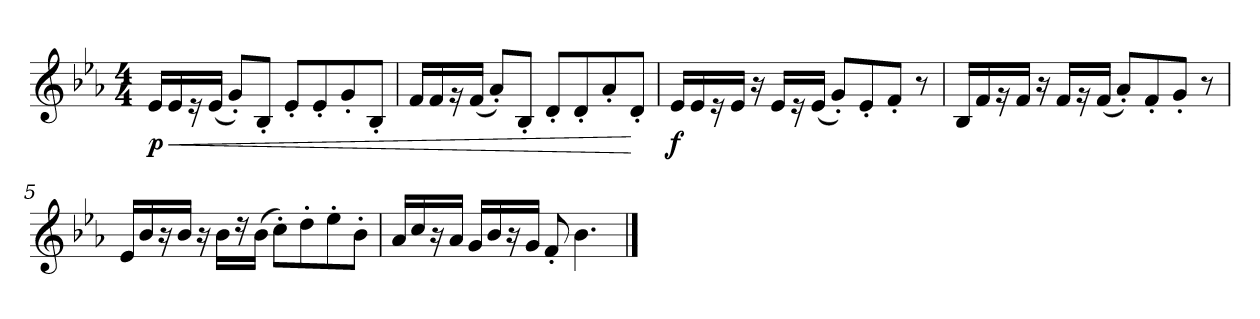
**kern	**dynam
*part1	*part1
*staff1	*staff1
*clefG2	*
*k[b-e-a-]	*
*E-:	*
*M4/4	*
*MM120	*
=1	=1
!	!LO:DY:b
16e-/LL	p
!	!LO:HP:b
16e-/J	<
16r	.
(<16e-/Jk	.
8g'</L)	.
8B-'</J	.
8e-'</L	.
8e-'</	.
8g'</	.
8B-'</J	.
=2	=2
16f/LL	.
16f/J	.
16r	.
(<16f/Jk	.
8a-'</L)	.
8B-'</J	.
8d'</L	.
8d'</	.
8a-'</	.
8d'</J	[
=3	=3
!	!LO:DY:b
16e-/LL	f
16e-/J	.
16r	.
16e-/Jk	.
16r	.
16e-/KL	.
16r	.
(<16e-/Jk	.
8g'</L)	.
8e-'</	.
8f'</J	.
8r	.
!!LO:LB:g=z
=4	=4
16B-/LL	.
16f/J	.
16r	.
16f/Jk	.
16r	.
16f/KL	.
16r	.
(<16f/Jk	.
8a-'</L)	.
8f'</	.
8g'</J	.
8r	.
=5	=5
16e-/LL	.
16b-/J	.
16r	.
16b-/Jk	.
16r	.
16b-\KL	.
16r	.
(>16b-\Jk	.
8cc'>\L)	.
8dd'>\	.
8ee-'>\	.
8b-'>\J	.
=6	=6
16a-/LL	.
16cc/J	.
16r	.
16a-/Jk	.
16g/LL	.
16b-/J	.
16r	.
16g/Jk	.
8f'</	.
4.b-\	.
==	==
*-	*-
